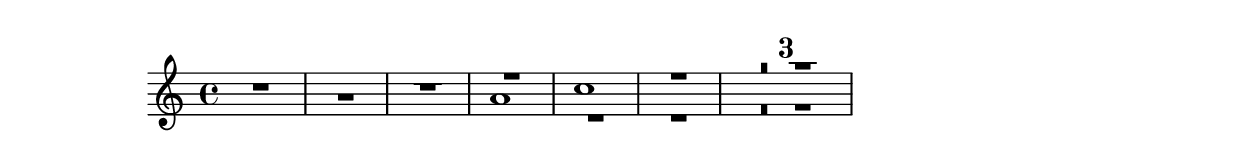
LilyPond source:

%% Do not edit this file; it is auto-generated from input/new
%% This file is in the public domain.
\version "2.11.42"
\layout { ragged-right = ##t }
\header {
  doctitle = "Positioning multi-measure rests"
  lsrtags = "rhythms,tweaks-and-overrides"
  texidoc = "
Unlike ordinary rests, there is no predefined command
to change the vertical position on the staff of a multi-measure
rest symbol of either form by attaching it to a note.  However,
in polyphonic music multi-measure rests in odd-numbered and
even-numbered voices are vertically separated.  The positioning
of multi-measure rests can be controlled as follows:
 "}
% begin verbatim
\relative c'' {
  % Multi-measure rests by default are set under the second line
  R1
  % They can be moved with an override
  \override MultiMeasureRest #'staff-position = #-2
  R1
  % A value of 0 is the default position;
  % the following trick moves the rest to the center line
  \override MultiMeasureRest #'staff-position = #-0.01
  R1
  % Multi-measure rests in odd-numbered voices are under the top line
  << { R1 } \\ { a1 } >>
  % Multi-measure rests in even-numbered voices are under the bottom line
  << { c1 } \\ { R1 } >>
  % They remain separated even in empty bars
  << { R1 } \\ { R1 } >>
  % This brings them together even though there are two voices
  \compressFullBarRests
  <<
    \revert MultiMeasureRest #'staff-position
    { R1*3 }
    \\
    \revert MultiMeasureRest #'staff-position
    { R1*3 }
  >>
}
